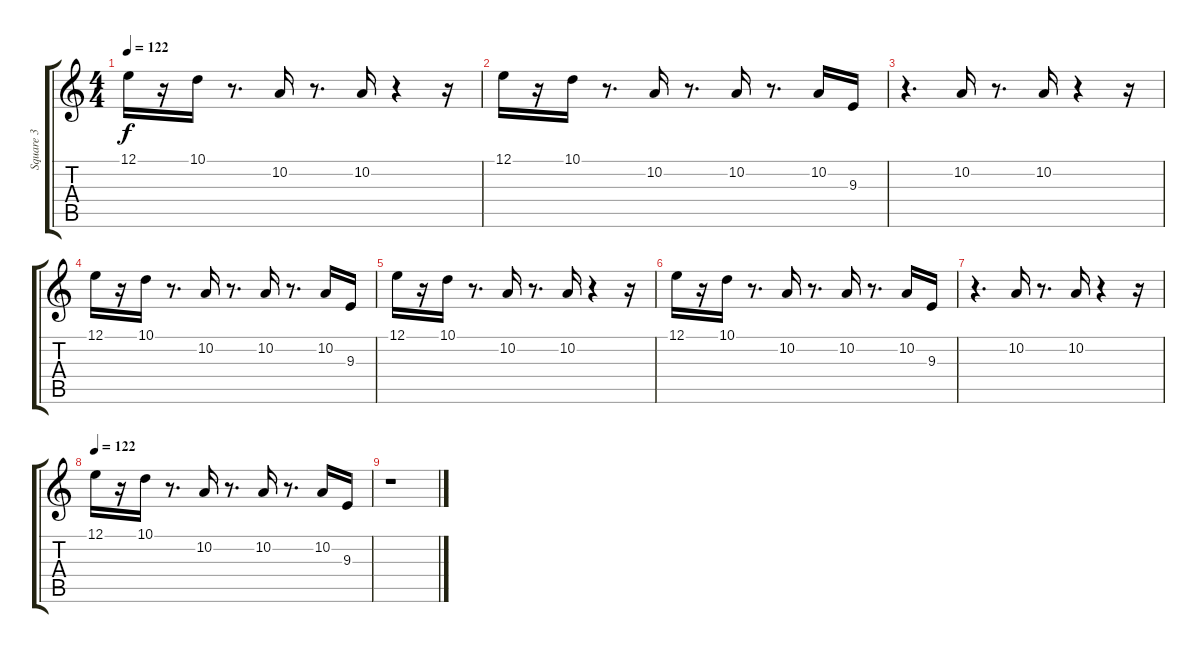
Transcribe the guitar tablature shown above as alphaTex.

\track ("Square 3" "Square 3") {instrument lead1square}
\staff {score tabs}
\tuning (E4 B3 G3 D3 A2 E2) {hide}
\ts (4 4)
\tempo 122
\clef g2
\ks c
12.1.16{dy f volume 11} r.16 10.1.16{volume 10} r.8{d} 10.2.16{volume 10} r.8{d} 10.2.16{volume 10} r.4 r.16 |
12.1.16{volume 9} r.16 10.1.16{volume 9} r.8{d} 10.2.16{volume 9} r.8{d} 10.2.16{volume 8} r.8{d} 10.2.16{volume 8} 9.3.16 |
r.4{d} 10.2.16{volume 8} r.8{d} 10.2.16{volume 7} r.4 r.16 |
12.1.16{volume 7} r.16 10.1.16{volume 6} r.8{d} 10.2.16{volume 6} r.8{d} 10.2.16{volume 6} r.8{d} 10.2.16{volume 6} 9.3.16{volume 5} |
12.1.16 r.16 10.1.16{volume 5} r.8{d} 10.2.16{volume 5} r.8{d} 10.2.16{volume 4} r.4 r.16 |
12.1.16{volume 4} r.16 10.1.16{volume 4} r.8{d} 10.2.16{volume 4} r.8{d} 10.2.16{volume 3} r.8{d} 10.2.16{volume 3} 9.3.16{volume 3} |
r.4{d} 10.2.16{volume 2} r.8{d} 10.2.16{volume 2} r.4 r.16 |
\tempo 122
12.1.16{volume 1} r.16 10.1.16{volume 1} r.8{d} 10.2.16{volume 1} r.8{d} 10.2.16{volume 0} r.8{d} 10.2.16{volume 0} 9.3.16{volume 0} |
r.1
